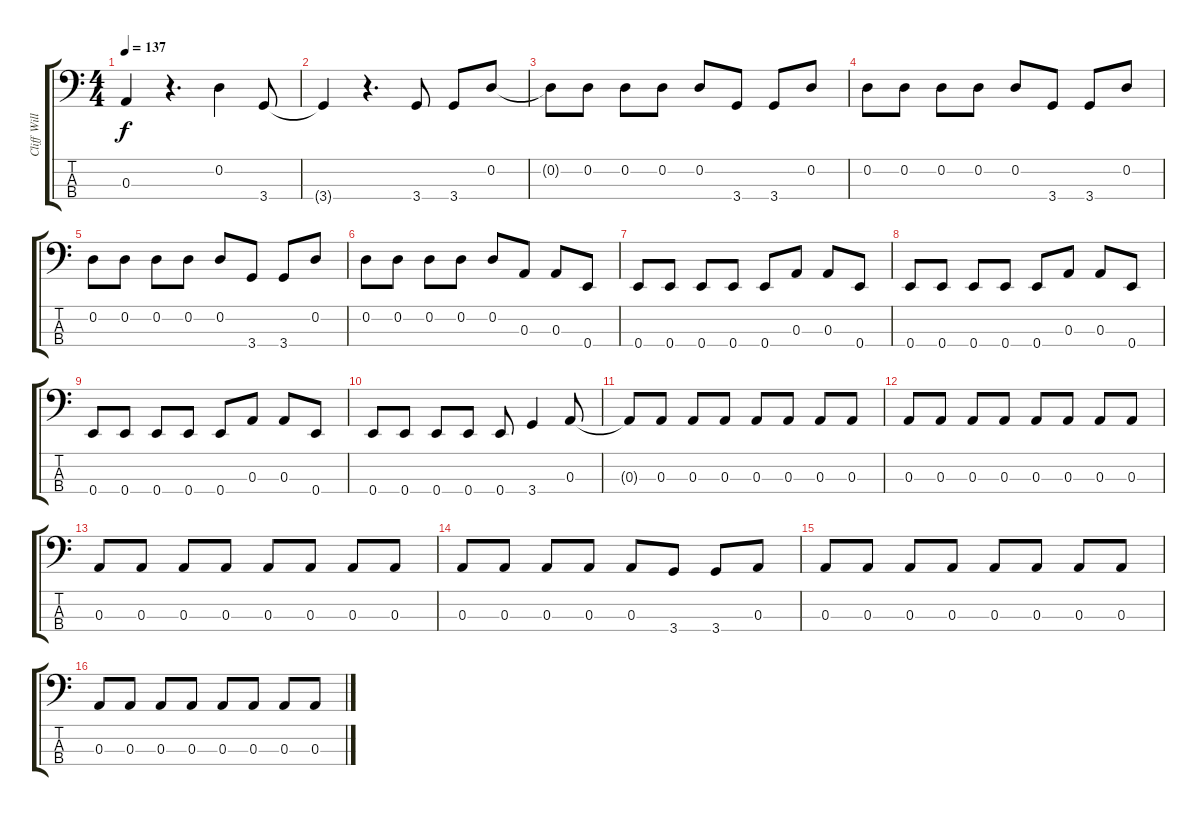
\track ("Cliff Williams" "Cliff Will") {instrument electricbasspick}
\staff {score tabs}
\tuning (G2 D2 A1 E1) {hide}
\ts (4 4)
\tempo 137
\clef f4
\ks c
0.3{t}.4{dy f} r.4{d} 0.2.4 3.4.8 |
3.4{t}.4 r.4{d} 3.4.8 3.4.8 0.2.8 |
0.2{t}.8 0.2.8 0.2.8 0.2.8 0.2.8 3.4.8 3.4.8 0.2.8 |
0.2.8 0.2.8 0.2.8 0.2.8 0.2.8 3.4.8 3.4.8 0.2.8 |
0.2.8 0.2.8 0.2.8 0.2.8 0.2.8 3.4.8 3.4.8 0.2.8 |
0.2.8 0.2.8 0.2.8 0.2.8 0.2.8 0.3.8 0.3.8 0.4.8 |
0.4.8 0.4.8 0.4.8 0.4.8 0.4.8 0.3.8 0.3.8 0.4.8 |
0.4.8 0.4.8 0.4.8 0.4.8 0.4.8 0.3.8 0.3.8 0.4.8 |
0.4.8 0.4.8 0.4.8 0.4.8 0.4.8 0.3.8 0.3.8 0.4.8 |
0.4.8 0.4.8 0.4.8 0.4.8 0.4.8 3.4.4 0.3.8 |
0.3{t}.8 0.3.8 0.3.8 0.3.8 0.3.8 0.3.8 0.3.8 0.3.8 |
0.3.8 0.3.8 0.3.8 0.3.8 0.3.8 0.3.8 0.3.8 0.3.8 |
0.3.8 0.3.8 0.3.8 0.3.8 0.3.8 0.3.8 0.3.8 0.3.8 |
0.3.8 0.3.8 0.3.8 0.3.8 0.3.8 3.4.8 3.4.8 0.3.8 |
0.3.8 0.3.8 0.3.8 0.3.8 0.3.8 0.3.8 0.3.8 0.3.8 |
0.3.8 0.3.8 0.3.8 0.3.8 0.3.8 0.3.8 0.3.8 0.3.8
